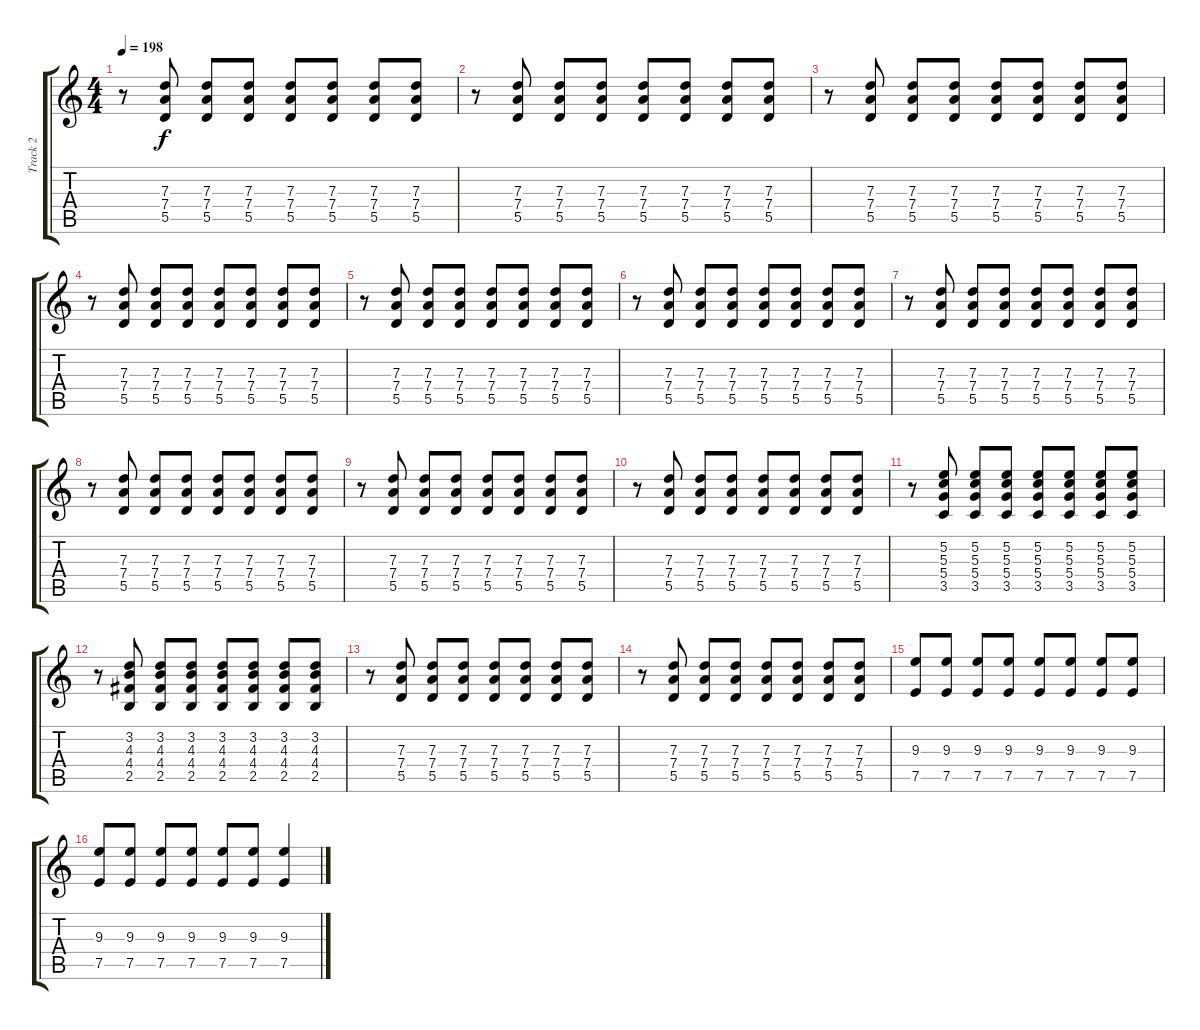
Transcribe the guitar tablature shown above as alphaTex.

\track ("Track 2" "Track 2") {instrument distortionguitar}
\staff {score tabs}
\tuning (E4 B3 G3 D3 A2 D2) {hide}
\ts (4 4)
\tempo 198
\clef g2
\ks c
r.8{dy f} (7.3 7.4 5.5).8 (7.3 7.4 5.5).8 (7.3 7.4 5.5).8 (7.3 7.4 5.5).8 (7.3 7.4 5.5).8 (7.3 7.4 5.5).8 (7.3 7.4 5.5).8 |
r.8 (7.3 7.4 5.5).8 (7.3 7.4 5.5).8 (7.3 7.4 5.5).8 (7.3 7.4 5.5).8 (7.3 7.4 5.5).8 (7.3 7.4 5.5).8 (7.3 7.4 5.5).8 |
r.8 (7.3 7.4 5.5).8 (7.3 7.4 5.5).8 (7.3 7.4 5.5).8 (7.3 7.4 5.5).8 (7.3 7.4 5.5).8 (7.3 7.4 5.5).8 (7.3 7.4 5.5).8 |
r.8 (7.3 7.4 5.5).8 (7.3 7.4 5.5).8 (7.3 7.4 5.5).8 (7.3 7.4 5.5).8 (7.3 7.4 5.5).8 (7.3 7.4 5.5).8 (7.3 7.4 5.5).8 |
r.8 (7.3 7.4 5.5).8 (7.3 7.4 5.5).8 (7.3 7.4 5.5).8 (7.3 7.4 5.5).8 (7.3 7.4 5.5).8 (7.3 7.4 5.5).8 (7.3 7.4 5.5).8 |
r.8 (7.3 7.4 5.5).8 (7.3 7.4 5.5).8 (7.3 7.4 5.5).8 (7.3 7.4 5.5).8 (7.3 7.4 5.5).8 (7.3 7.4 5.5).8 (7.3 7.4 5.5).8 |
r.8 (7.3 7.4 5.5).8 (7.3 7.4 5.5).8 (7.3 7.4 5.5).8 (7.3 7.4 5.5).8 (7.3 7.4 5.5).8 (7.3 7.4 5.5).8 (7.3 7.4 5.5).8 |
r.8 (7.3 7.4 5.5).8 (7.3 7.4 5.5).8 (7.3 7.4 5.5).8 (7.3 7.4 5.5).8 (7.3 7.4 5.5).8 (7.3 7.4 5.5).8 (7.3 7.4 5.5).8 |
r.8 (7.3 7.4 5.5).8 (7.3 7.4 5.5).8 (7.3 7.4 5.5).8 (7.3 7.4 5.5).8 (7.3 7.4 5.5).8 (7.3 7.4 5.5).8 (7.3 7.4 5.5).8 |
r.8 (7.3 7.4 5.5).8 (7.3 7.4 5.5).8 (7.3 7.4 5.5).8 (7.3 7.4 5.5).8 (7.3 7.4 5.5).8 (7.3 7.4 5.5).8 (7.3 7.4 5.5).8 |
r.8 (5.2 5.3 5.4 3.5).8 (5.2 5.3 5.4 3.5).8 (5.2 5.3 5.4 3.5).8 (5.2 5.3 5.4 3.5).8 (5.2 5.3 5.4 3.5).8 (5.2 5.3 5.4 3.5).8 (5.2 5.3 5.4 3.5).8 |
r.8 (3.2 4.3 4.4 2.5).8 (3.2 4.3 4.4 2.5).8 (3.2 4.3 4.4 2.5).8 (3.2 4.3 4.4 2.5).8 (3.2 4.3 4.4 2.5).8 (3.2 4.3 4.4 2.5).8 (3.2 4.3 4.4 2.5).8 |
r.8 (7.3 7.4 5.5).8 (7.3 7.4 5.5).8 (7.3 7.4 5.5).8 (7.3 7.4 5.5).8 (7.3 7.4 5.5).8 (7.3 7.4 5.5).8 (7.3 7.4 5.5).8 |
r.8 (7.3 7.4 5.5).8 (7.3 7.4 5.5).8 (7.3 7.4 5.5).8 (7.3 7.4 5.5).8 (7.3 7.4 5.5).8 (7.3 7.4 5.5).8 (7.3 7.4 5.5).8 |
(9.3 7.5).8 (9.3 7.5).8 (9.3 7.5).8 (9.3 7.5).8 (9.3 7.5).8 (9.3 7.5).8 (9.3 7.5).8 (9.3 7.5).8 |
(9.3 7.5).8 (9.3 7.5).8 (9.3 7.5).8 (9.3 7.5).8 (9.3 7.5).8 (9.3 7.5).8 (9.3 7.5).4
